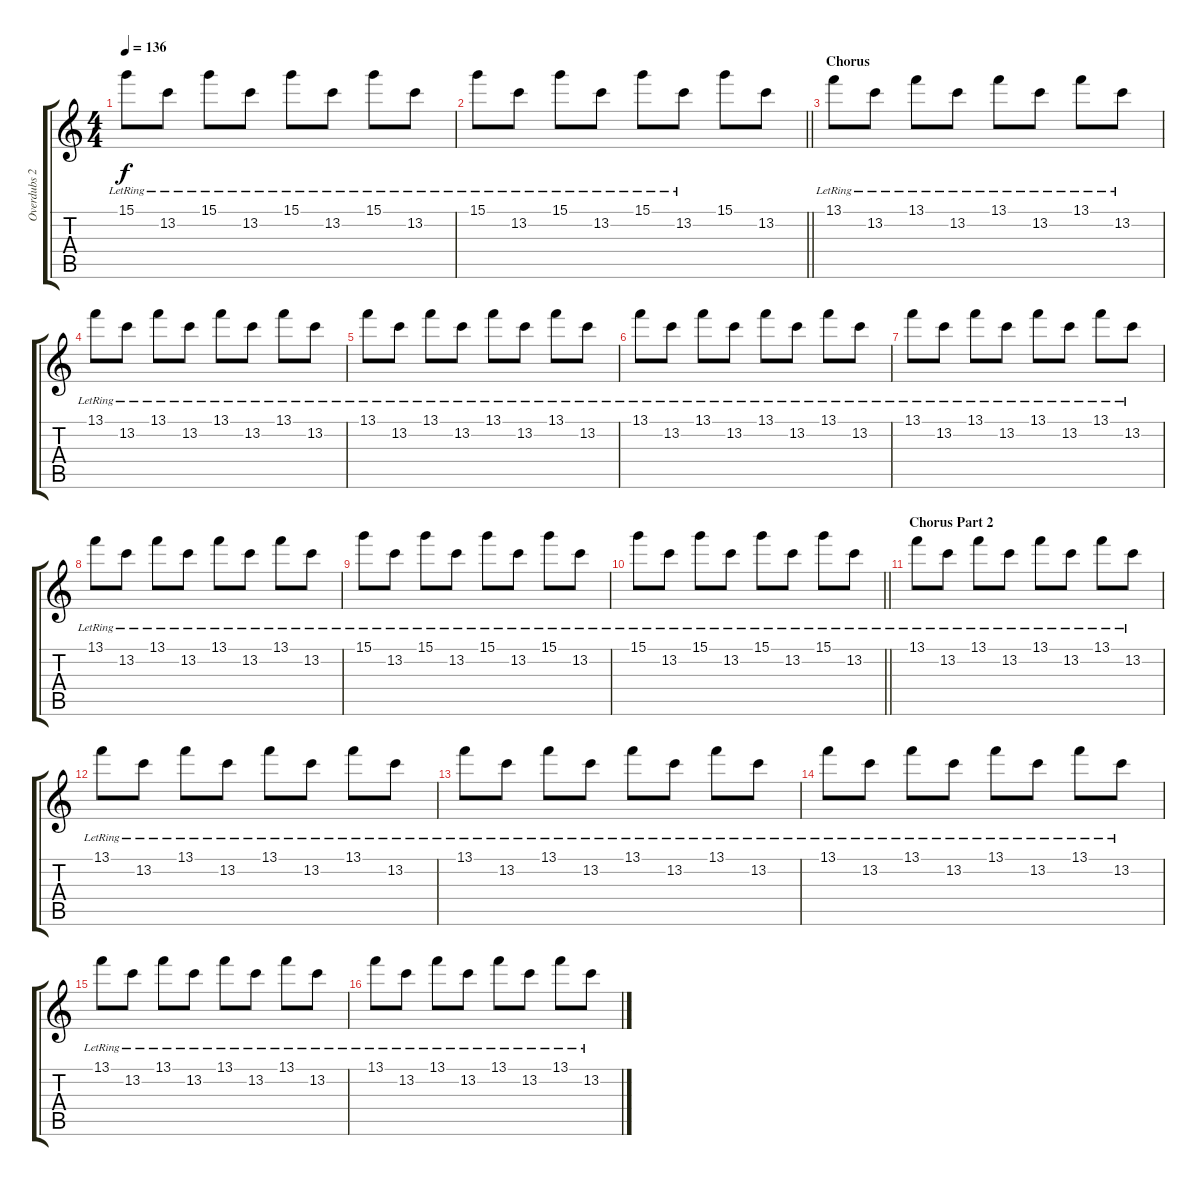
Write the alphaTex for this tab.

\track ("Overdubs 2" "Overdubs 2") {instrument distortionguitar}
\staff {score tabs}
\tuning (E4 B3 G3 D3 A2 E2) {hide}
\ts (4 4)
\tempo 136
\clef g2
\ks c
15.1{lr}.8{dy f} 13.2{lr}.8 15.1{lr}.8 13.2{lr}.8 15.1{lr}.8 13.2{lr}.8 15.1{lr}.8 13.2{lr}.8 |
\barLineRight lightlight
15.1{lr}.8 13.2{lr}.8 15.1{lr}.8 13.2{lr}.8 15.1{lr}.8 13.2{lr}.8 15.1.8 13.2.8 |
\section ("" "Chorus")
13.1{lr}.8{instrument overdrivenguitar} 13.2{lr}.8 13.1{lr}.8 13.2{lr}.8 13.1{lr}.8 13.2{lr}.8 13.1{lr}.8 13.2{lr}.8 |
13.1{lr}.8 13.2{lr}.8 13.1{lr}.8 13.2{lr}.8 13.1{lr}.8 13.2{lr}.8 13.1{lr}.8 13.2{lr}.8 |
13.1{lr}.8 13.2{lr}.8 13.1{lr}.8 13.2{lr}.8 13.1{lr}.8 13.2{lr}.8 13.1{lr}.8 13.2{lr}.8 |
13.1{lr}.8 13.2{lr}.8 13.1{lr}.8 13.2{lr}.8 13.1{lr}.8 13.2{lr}.8 13.1{lr}.8 13.2{lr}.8 |
13.1{lr}.8 13.2{lr}.8 13.1{lr}.8 13.2{lr}.8 13.1{lr}.8 13.2{lr}.8 13.1{lr}.8 13.2{lr}.8 |
13.1{lr}.8 13.2{lr}.8 13.1{lr}.8 13.2{lr}.8 13.1{lr}.8 13.2{lr}.8 13.1{lr}.8 13.2{lr}.8 |
15.1{lr}.8 13.2{lr}.8 15.1{lr}.8 13.2{lr}.8 15.1{lr}.8 13.2{lr}.8 15.1{lr}.8 13.2{lr}.8 |
\barLineRight lightlight
15.1{lr}.8 13.2{lr}.8 15.1{lr}.8 13.2{lr}.8 15.1{lr}.8 13.2{lr}.8 15.1{lr}.8 13.2{lr}.8 |
\section ("" "Chorus Part 2")
13.1{lr}.8 13.2{lr}.8 13.1{lr}.8 13.2{lr}.8 13.1{lr}.8 13.2{lr}.8 13.1{lr}.8 13.2{lr}.8 |
13.1{lr}.8 13.2{lr}.8 13.1{lr}.8 13.2{lr}.8 13.1{lr}.8 13.2{lr}.8 13.1{lr}.8 13.2{lr}.8 |
13.1{lr}.8 13.2{lr}.8 13.1{lr}.8 13.2{lr}.8 13.1{lr}.8 13.2{lr}.8 13.1{lr}.8 13.2{lr}.8 |
13.1{lr}.8 13.2{lr}.8 13.1{lr}.8 13.2{lr}.8 13.1{lr}.8 13.2{lr}.8 13.1{lr}.8 13.2{lr}.8 |
13.1{lr}.8 13.2{lr}.8 13.1{lr}.8 13.2{lr}.8 13.1{lr}.8 13.2{lr}.8 13.1{lr}.8 13.2{lr}.8 |
13.1{lr}.8 13.2{lr}.8 13.1{lr}.8 13.2{lr}.8 13.1{lr}.8 13.2{lr}.8 13.1{lr}.8 13.2{lr}.8
